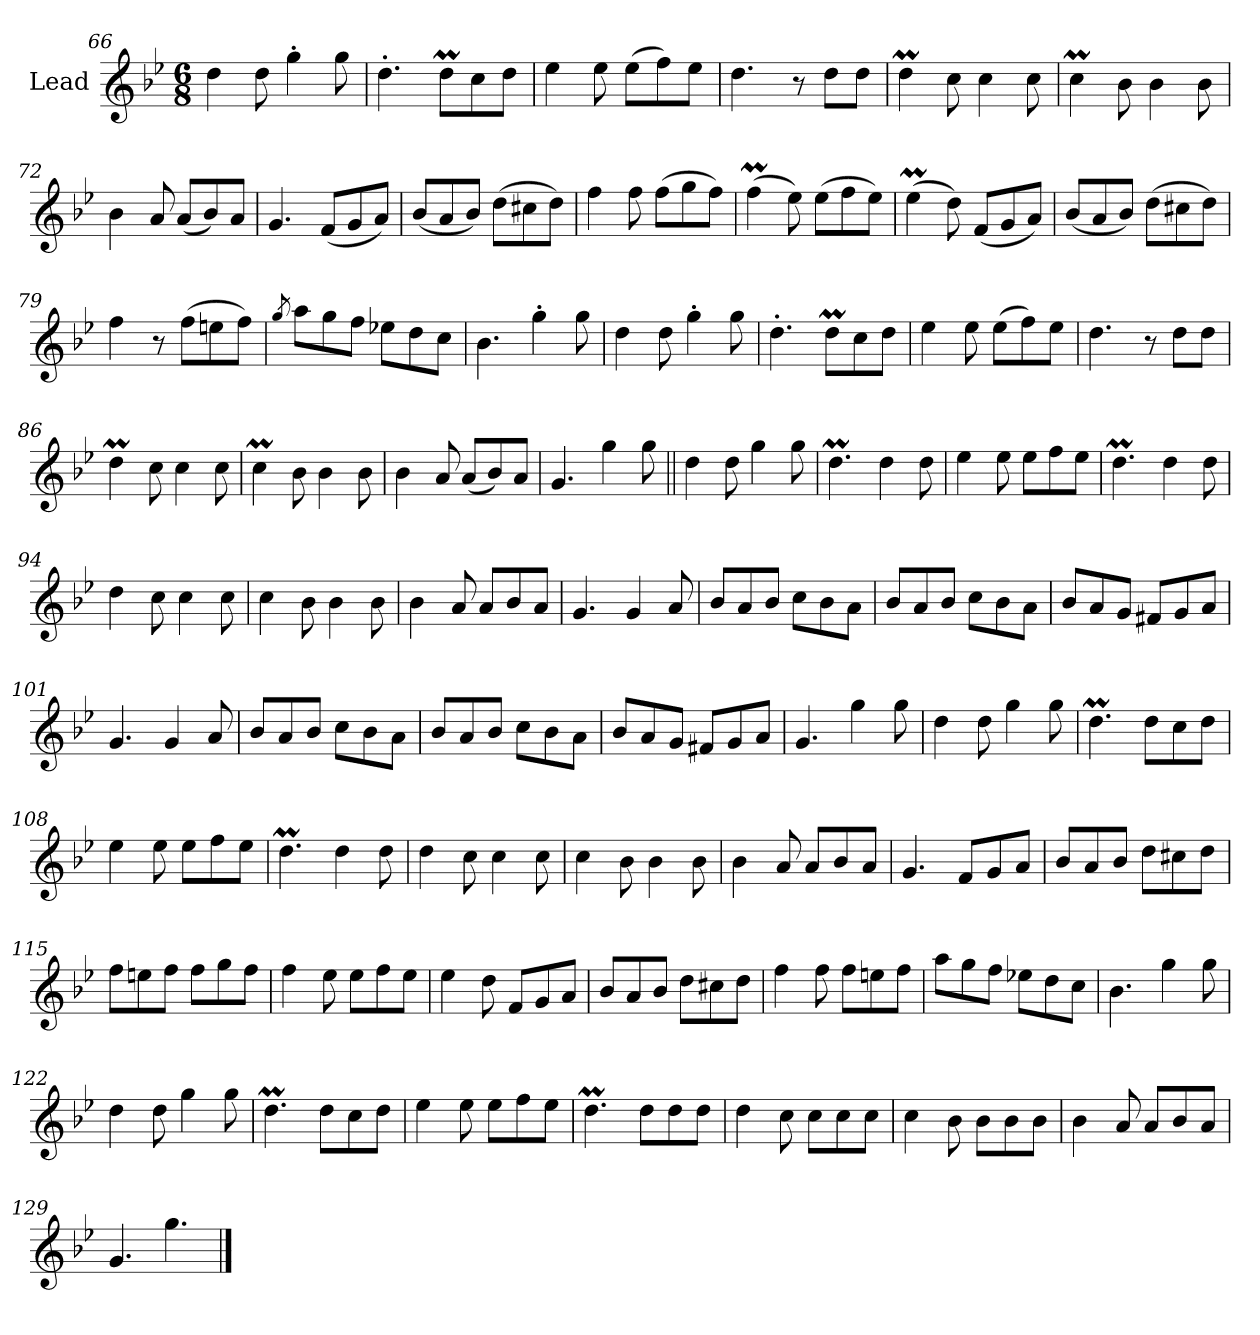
**kern
*part1
*staff1
*I"Lead
*I'Ld.
*clefG2
*k[b-e-]
*M6/8
=66
4dd
8dd
4gg'
8gg
=67
4.dd'
8ddmL
8cc
8ddJ
=68
4ee-
8ee-
(>8ee-L
8ff)
8ee-J
=69
4.dd
8r
8ddL
8ddJ
=70
4ddm
8cc
4cc
8cc
=71
4ccM
8b-
4b-
8b-
=72
4b-
8a
(<8aL
8b-)
8aJ
=73
4.g
(<8fL
8g
8aJ)
=74
(<8b-L
8a
8b-J)
(>8ddL
8cc#X
8ddJ)
=75
4ff
8ff
(>8ffL
8gg
8ffJ)
=76
(>4ffM
8ee-)
(>8ee-L
8ff
8ee-J)
=77
(>4ee-M
8dd)
(<8fL
8g
8aJ)
=78
(<8b-L
8a
8b-J)
(>8ddL
8cc#X
8ddJ)
=79
4ff
8r
(>8ffL
8een
8ffJ)
=80
8qgg
8aaL
8gg
8ffJ
8ee-XL
8dd
8ccJ
=81
4.b-
4gg'
8gg
=82
4dd
8dd
4gg'
8gg
=83
4.dd'
8ddmL
8cc
8ddJ
=84
4ee-
8ee-
(>8ee-L
8ff)
8ee-J
=85
4.dd
8r
8ddL
8ddJ
=86
4ddm
8cc
4cc
8cc
=87
4ccM
8b-
4b-
8b-
=88
4b-
8a
(<8aL
8b-)
8aJ
=89
4.g
4gg
8gg
=90||
4dd
8dd
4gg
8gg
=91
4.ddm
4dd
8dd
=92
4ee-
8ee-
8ee-L
8ff
8ee-J
=93
4.ddm
4dd
8dd
=94
4dd
8cc
4cc
8cc
=95
4cc
8b-
4b-
8b-
=96
4b-
8a
8aL
8b-
8aJ
=97
4.g
4g
8a
=98
8b-L
8a
8b-J
8ccL
8b-
8aJ
=99
8b-L
8a
8b-J
8ccL
8b-
8aJ
=100
8b-L
8a
8gJ
8f#XL
8g
8aJ
=101
4.g
4g
8a
=102
8b-L
8a
8b-J
8ccL
8b-
8aJ
=103
8b-L
8a
8b-J
8ccL
8b-
8aJ
=104
8b-L
8a
8gJ
8f#XL
8g
8aJ
=105
4.g
4gg
8gg
=106
4dd
8dd
4gg
8gg
=107
4.ddm
8ddL
8cc
8ddJ
=108
4ee-
8ee-
8ee-L
8ff
8ee-J
=109
4.ddm
4dd
8dd
=110
4dd
8cc
4cc
8cc
=111
4cc
8b-
4b-
8b-
=112
4b-
8a
8aL
8b-
8aJ
=113
4.g
8fL
8g
8aJ
=114
8b-L
8a
8b-J
8ddL
8cc#X
8ddJ
=115
8ffL
8een
8ffJ
8ffL
8gg
8ffJ
=116
4ff
8ee-
8ee-L
8ff
8ee-J
=117
4ee-
8dd
8fL
8g
8aJ
=118
8b-L
8a
8b-J
8ddL
8cc#X
8ddJ
=119
4ff
8ff
8ffL
8een
8ffJ
=120
8aaL
8gg
8ffJ
8ee-XL
8dd
8ccJ
=121
4.b-
4gg
8gg
=122
4dd
8dd
4gg
8gg
=123
4.ddm
8ddL
8cc
8ddJ
=124
4ee-
8ee-
8ee-L
8ff
8ee-J
=125
4.ddm
8ddL
8dd
8ddJ
=126
4dd
8cc
8ccL
8cc
8ccJ
=127
4cc
8b-
8b-L
8b-
8b-J
=128
4b-
8a
8aL
8b-
8aJ
=129
4.g
4.gg
==
*-
